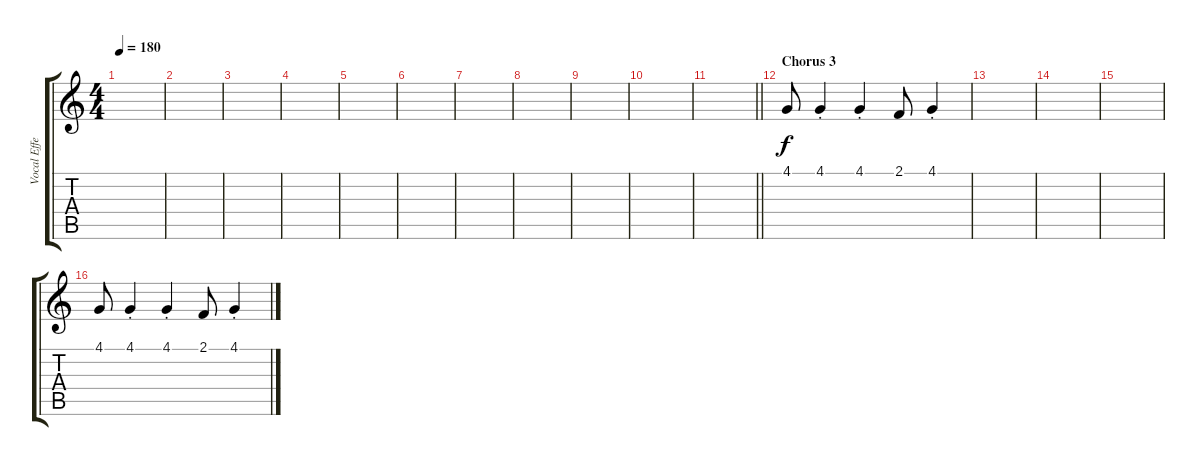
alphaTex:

\track ("Vocal Effects [Draiman]" "Vocal Effe") {instrument pad8sweep}
\staff {score tabs}
\tuning (Eb4 Bb3 Gb3 Db3 Ab2 Db2) {hide}
\ts (4 4)
\tempo 180
\clef g2
\ks c
|
|
|
|
|
|
|
|
|
|
\barLineRight lightlight
|
\section ("" "Chorus 3")
4.1.8 4.1{st}.4 4.1{st}.4 2.1.8 4.1{st}.4 |
|
|
|
4.1.8 4.1{st}.4 4.1{st}.4 2.1.8 4.1{st}.4
